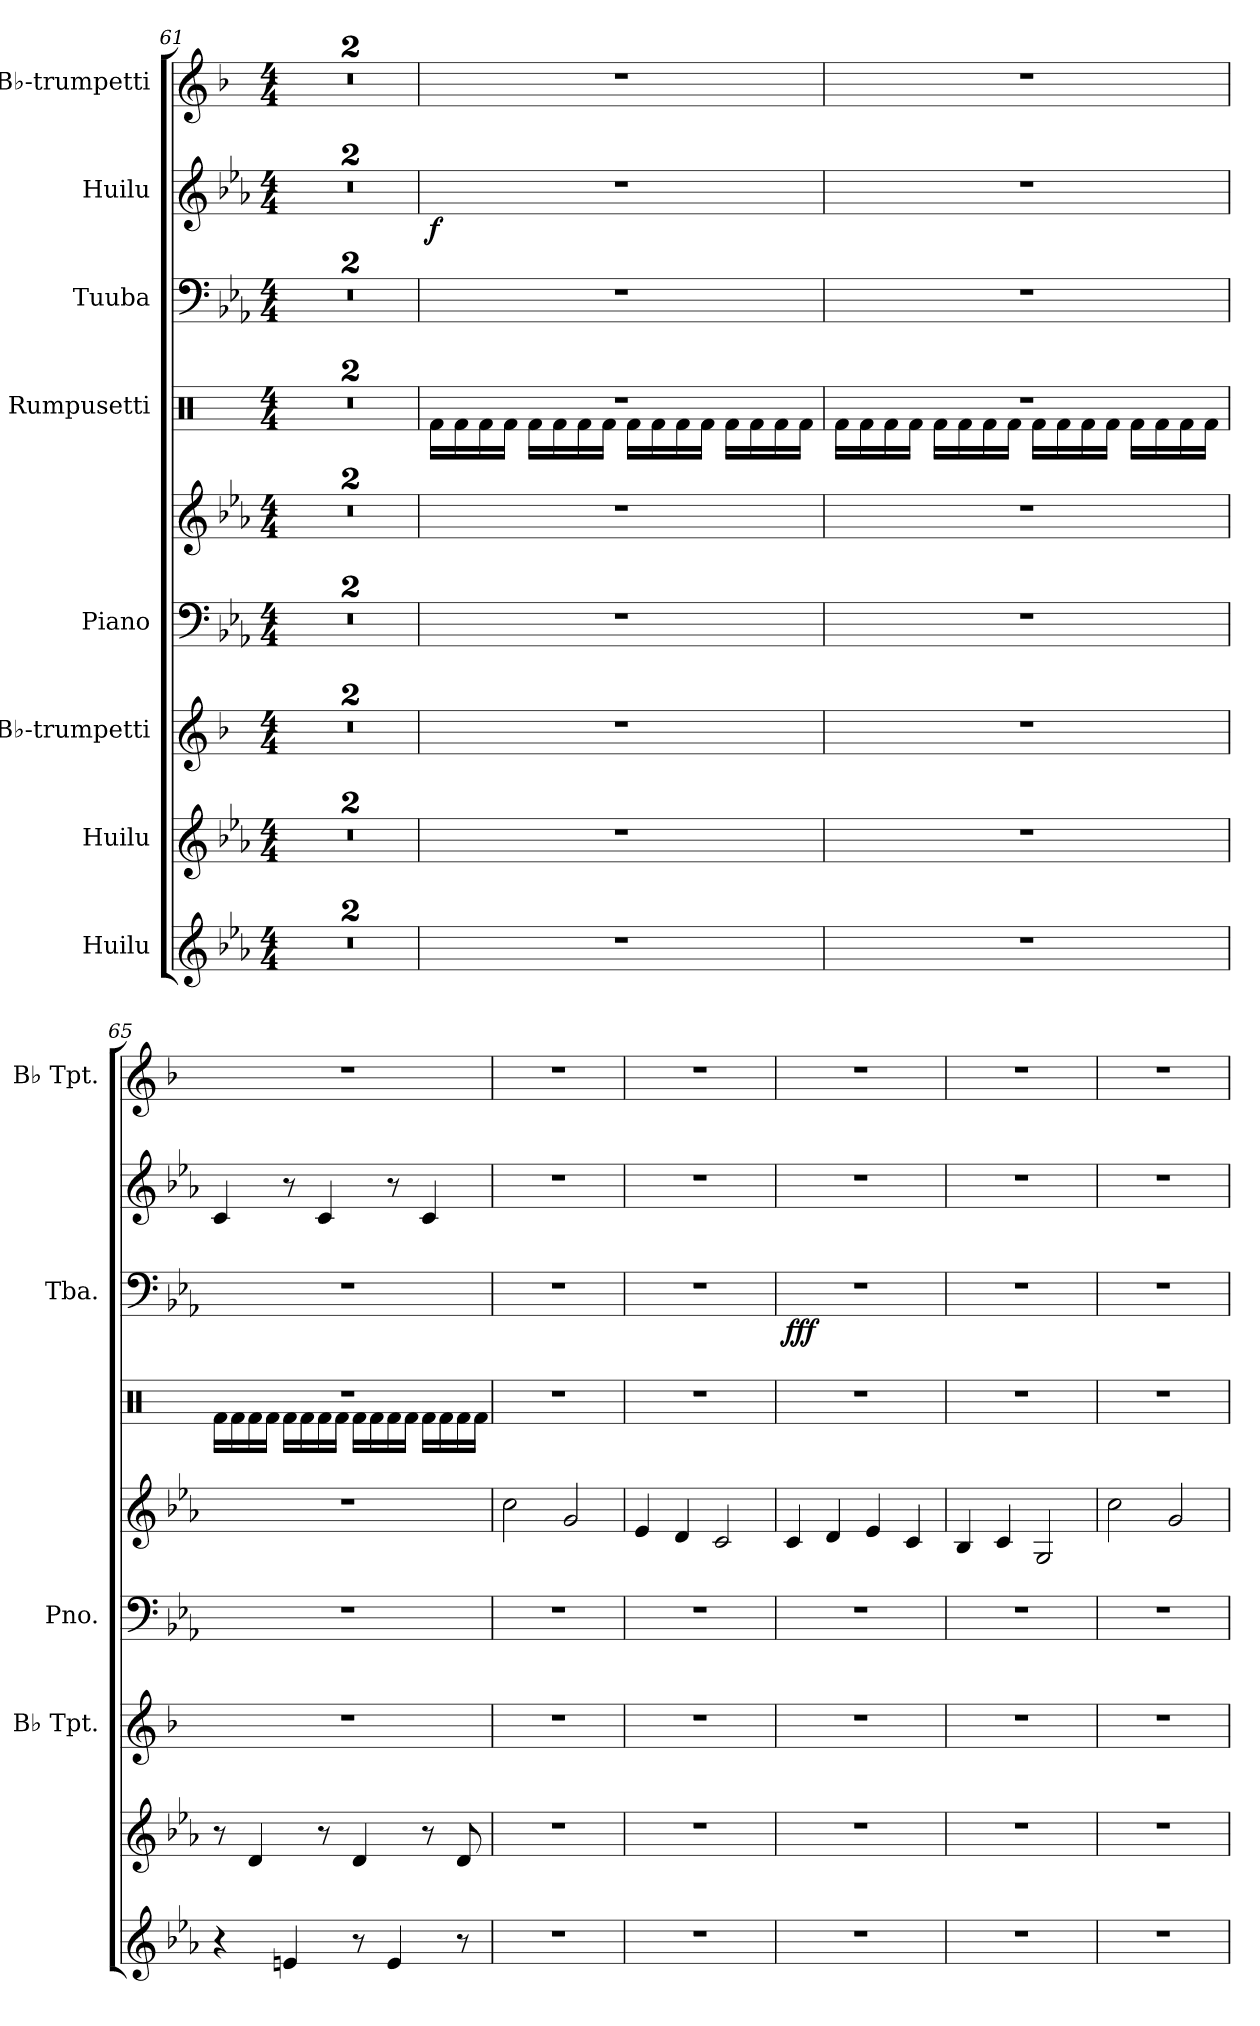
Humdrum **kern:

**kern	**dynam	**kern	**dynam	**kern	**kern	**kern	**kern	**kern	**dynam	**kern	**dynam	**kern
*part8	*part8	*part7	*part7	*part6	*part5	*part5	*part4	*part3	*part3	*part2	*part2	*part1
*staff9	*staff9	*staff8	*staff8	*staff7	*staff6	*staff5	*staff4	*staff3	*staff3	*staff2	*staff2	*staff1
*I"Huilu	*	*I"Huilu	*	*I"B♭-trumpetti	*I"Piano	*	*I"Rumpusetti	*I"Tuuba	*	*I"Huilu	*	*I"B♭-trumpetti
*	*	*	*	*I'B♭ Tpt.	*I'Pno.	*	*	*I'Tba.	*	*	*	*I'B♭ Tpt.
*clefG2	*	*clefG2	*	*clefG2	*clefF4	*clefG2	*clefX	*clefF4	*	*clefG2	*	*clefG2
*	*	*	*	*ITrd1c2	*	*	*	*	*	*	*	*ITrd1c2
*k[b-e-a-]	*	*k[b-e-a-]	*	*k[b-e-a-]	*k[b-e-a-]	*k[b-e-a-]	*k[]	*k[b-e-a-]	*	*k[b-e-a-]	*	*k[b-e-a-]
*M4/4	*	*M4/4	*	*M4/4	*M4/4	*M4/4	*M4/4	*M4/4	*	*M4/4	*	*M4/4
=61	=61	=61	=61	=61	=61	=61	=61	=61	=61	=61	=61	=61
!	!LO:DY:b	!	!LO:DY:b	!	!	!	!	!	!	!	!	!
1r	f	1r	f	1r	1r	1r	1r	1r	.	1r	.	1r
!!LO:PB:g=z
=62	=62	=62	=62	=62	=62	=62	=62	=62	=62	=62	=62	=62
1r	.	1r	.	1r	1r	1r	1r	1r	.	1r	.	1r
=63	=63	=63	=63	=63	=63	=63	=63	=63	=63	=63	=63	=63
*	*	*	*	*	*	*	*^	*	*	*	*	*
!	!	!	!	!	!	!	!	!	!	!	!	!LO:DY:b	!
1r	.	1r	.	1r	1r	1r	1r	16Rf\LL	1r	.	1r	f	1r
.	.	.	.	.	.	.	.	16Rf\	.	.	.	.	.
.	.	.	.	.	.	.	.	16Rf\	.	.	.	.	.
.	.	.	.	.	.	.	.	16Rf\JJ	.	.	.	.	.
.	.	.	.	.	.	.	.	16Rf\LL	.	.	.	.	.
.	.	.	.	.	.	.	.	16Rf\	.	.	.	.	.
.	.	.	.	.	.	.	.	16Rf\	.	.	.	.	.
.	.	.	.	.	.	.	.	16Rf\JJ	.	.	.	.	.
.	.	.	.	.	.	.	.	16Rf\LL	.	.	.	.	.
.	.	.	.	.	.	.	.	16Rf\	.	.	.	.	.
.	.	.	.	.	.	.	.	16Rf\	.	.	.	.	.
.	.	.	.	.	.	.	.	16Rf\JJ	.	.	.	.	.
.	.	.	.	.	.	.	.	16Rf\LL	.	.	.	.	.
.	.	.	.	.	.	.	.	16Rf\	.	.	.	.	.
.	.	.	.	.	.	.	.	16Rf\	.	.	.	.	.
.	.	.	.	.	.	.	.	16Rf\JJ	.	.	.	.	.
=64	=64	=64	=64	=64	=64	=64	=64	=64	=64	=64	=64	=64	=64
1r	.	1r	.	1r	1r	1r	1r	16Rf\LL	1r	.	1r	.	1r
.	.	.	.	.	.	.	.	16Rf\	.	.	.	.	.
.	.	.	.	.	.	.	.	16Rf\	.	.	.	.	.
.	.	.	.	.	.	.	.	16Rf\JJ	.	.	.	.	.
.	.	.	.	.	.	.	.	16Rf\LL	.	.	.	.	.
.	.	.	.	.	.	.	.	16Rf\	.	.	.	.	.
.	.	.	.	.	.	.	.	16Rf\	.	.	.	.	.
.	.	.	.	.	.	.	.	16Rf\JJ	.	.	.	.	.
.	.	.	.	.	.	.	.	16Rf\LL	.	.	.	.	.
.	.	.	.	.	.	.	.	16Rf\	.	.	.	.	.
.	.	.	.	.	.	.	.	16Rf\	.	.	.	.	.
.	.	.	.	.	.	.	.	16Rf\JJ	.	.	.	.	.
.	.	.	.	.	.	.	.	16Rf\LL	.	.	.	.	.
.	.	.	.	.	.	.	.	16Rf\	.	.	.	.	.
.	.	.	.	.	.	.	.	16Rf\	.	.	.	.	.
.	.	.	.	.	.	.	.	16Rf\JJ	.	.	.	.	.
!!LO:PB:g=z
=65	=65	=65	=65	=65	=65	=65	=65	=65	=65	=65	=65	=65	=65
4r	.	8r	.	1r	1r	1r	1r	16Rf\LL	1r	.	4c/	.	1r
.	.	.	.	.	.	.	.	16Rf\	.	.	.	.	.
.	.	4d/	.	.	.	.	.	16Rf\	.	.	.	.	.
.	.	.	.	.	.	.	.	16Rf\JJ	.	.	.	.	.
4en/	.	.	.	.	.	.	.	16Rf\LL	.	.	8r	.	.
.	.	.	.	.	.	.	.	16Rf\	.	.	.	.	.
.	.	8r	.	.	.	.	.	16Rf\	.	.	4c/	.	.
.	.	.	.	.	.	.	.	16Rf\JJ	.	.	.	.	.
8r	.	4d/	.	.	.	.	.	16Rf\LL	.	.	.	.	.
.	.	.	.	.	.	.	.	16Rf\	.	.	.	.	.
4e/	.	.	.	.	.	.	.	16Rf\	.	.	8r	.	.
.	.	.	.	.	.	.	.	16Rf\JJ	.	.	.	.	.
.	.	8r	.	.	.	.	.	16Rf\LL	.	.	4c/	.	.
.	.	.	.	.	.	.	.	16Rf\	.	.	.	.	.
8r	.	8d/	.	.	.	.	.	16Rf\	.	.	.	.	.
.	.	.	.	.	.	.	.	16Rf\JJ	.	.	.	.	.
*	*	*	*	*	*	*	*v	*v	*	*	*	*	*
=66	=66	=66	=66	=66	=66	=66	=66	=66	=66	=66	=66	=66
1r	.	1r	.	1r	1r	2cc\	1r	1r	.	1r	.	1r
.	.	.	.	.	.	2g/	.	.	.	.	.	.
=67	=67	=67	=67	=67	=67	=67	=67	=67	=67	=67	=67	=67
1r	.	1r	.	1r	1r	4e-/	1r	1r	.	1r	.	1r
.	.	.	.	.	.	4d/	.	.	.	.	.	.
.	.	.	.	.	.	2c/	.	.	.	.	.	.
=68	=68	=68	=68	=68	=68	=68	=68	=68	=68	=68	=68	=68
!	!	!	!	!	!	!	!	!	!LO:DY:b	!	!	!
1r	.	1r	.	1r	1r	4c/	1r	1r	fff	1r	.	1r
.	.	.	.	.	.	4d/	.	.	.	.	.	.
.	.	.	.	.	.	4e-/	.	.	.	.	.	.
.	.	.	.	.	.	4c/	.	.	.	.	.	.
=69	=69	=69	=69	=69	=69	=69	=69	=69	=69	=69	=69	=69
1r	.	1r	.	1r	1r	4B-/	1r	1r	.	1r	.	1r
.	.	.	.	.	.	4c/	.	.	.	.	.	.
.	.	.	.	.	.	2G/	.	.	.	.	.	.
=70	=70	=70	=70	=70	=70	=70	=70	=70	=70	=70	=70	=70
1r	.	1r	.	1r	1r	2cc\	1r	1r	.	1r	.	1r
.	.	.	.	.	.	2g/	.	.	.	.	.	.
=	=	=	=	=	=	=	=	=	=	=	=	=
*-	*-	*-	*-	*-	*-	*-	*-	*-	*-	*-	*-	*-
